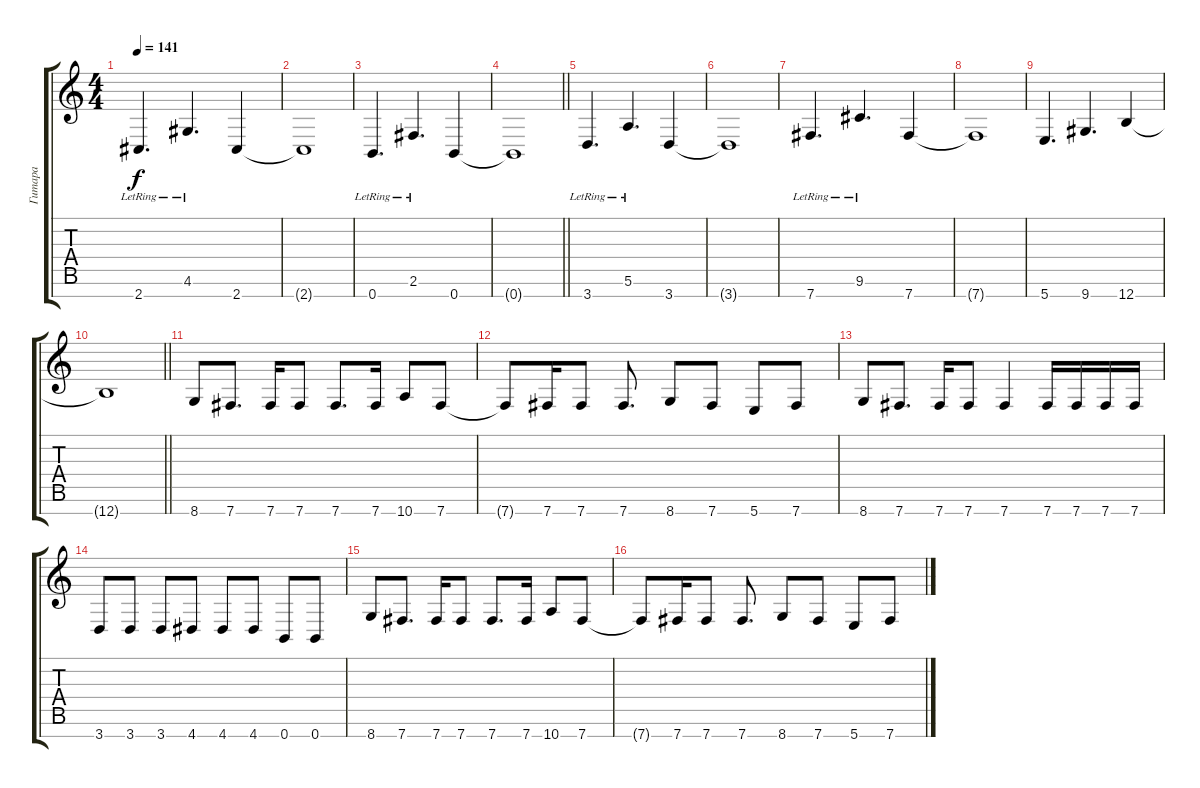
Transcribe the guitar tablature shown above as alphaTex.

\track ("Гитара" "Гитара") {instrument distortionguitar}
\staff {score tabs}
\tuning (E4 B3 G3 D3 A2 E2 B1) {hide}
\ts (4 4)
\tempo 141
\clef g2
\ks c
2.7{lr}.4{d dy f} 4.6{lr}.4{d} 2.7.4 |
2.7{t}.1 |
0.7{lr}.4{d} 2.6{lr}.4{d} 0.7.4 |
\barLineRight lightlight
0.7{t}.1 |
\section ("" "")
3.7{lr}.4{d} 5.6{lr}.4{d} 3.7.4 |
3.7{t}.1 |
7.7{lr}.4{d} 9.6{lr}.4{d} 7.7.4 |
7.7{t}.1 |
5.7.4{d} 9.7.4{d} 12.7.4 |
\barLineRight lightlight
12.7{t}.1 |
\section ("" "")
8.7.8 7.7.8{d} 7.7.16 7.7.8 7.7.8{d} 7.7.16 10.7.8 7.7.8 |
7.7{t}.8 7.7.16 7.7.8 7.7.8{d} 8.7.8 7.7.8 5.7.8 7.7.8 |
8.7.8 7.7.8{d} 7.7.16 7.7.8 7.7.4 7.7.16 7.7.16 7.7.16 7.7.16 |
3.7.8 3.7.8 3.7.8 4.7.8 4.7.8 4.7.8 0.7.8 0.7.8 |
8.7.8 7.7.8{d} 7.7.16 7.7.8 7.7.8{d} 7.7.16 10.7.8 7.7.8 |
7.7{t}.8 7.7.16 7.7.8 7.7.8{d} 8.7.8 7.7.8 5.7.8 7.7.8
